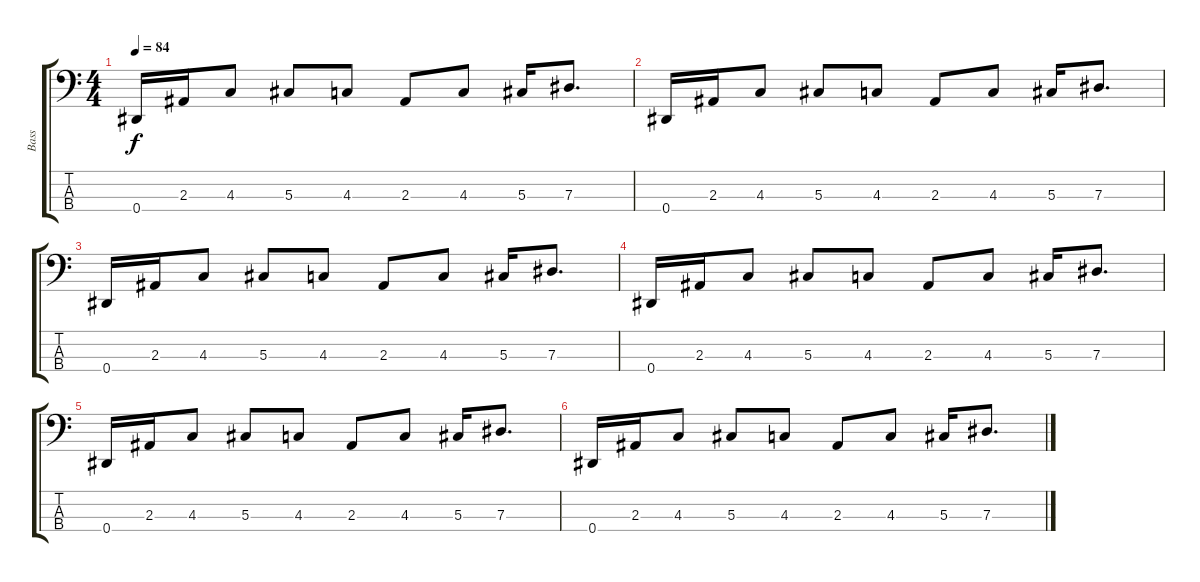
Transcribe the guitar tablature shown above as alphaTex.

\track ("Bass" "Bass") {instrument electricbasspick}
\staff {score tabs}
\tuning (Gb2 Db2 Ab1 Eb1) {hide}
\ts (4 4)
\tempo 84
\clef f4
\ks c
0.4.16{dy f} 2.3.16 4.3.8 5.3.8 4.3.8 2.3.8 4.3.8 5.3.16 7.3.8{d} |
0.4.16 2.3.16 4.3.8 5.3.8 4.3.8 2.3.8 4.3.8 5.3.16 7.3.8{d} |
0.4.16 2.3.16 4.3.8 5.3.8 4.3.8 2.3.8 4.3.8 5.3.16 7.3.8{d} |
0.4.16 2.3.16 4.3.8 5.3.8 4.3.8{volume 0} 2.3.8 4.3.8 5.3.16 7.3.8{d} |
0.4.16 2.3.16 4.3.8 5.3.8 4.3.8 2.3.8 4.3.8 5.3.16 7.3.8{d} |
0.4.16 2.3.16 4.3.8 5.3.8 4.3.8 2.3.8 4.3.8 5.3.16 7.3.8{d}
